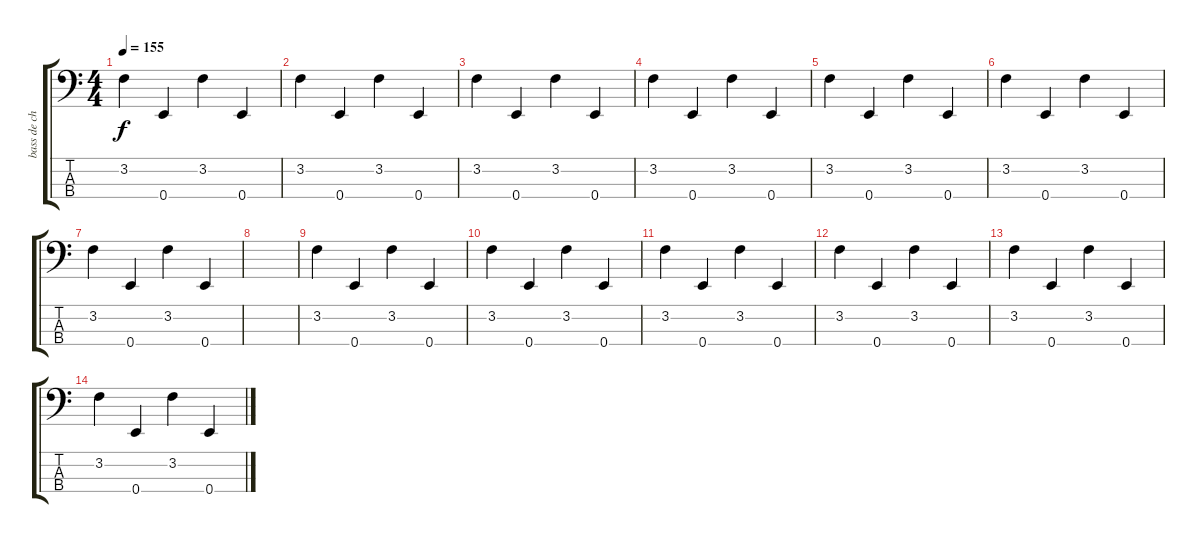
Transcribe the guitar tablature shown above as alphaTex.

\track ("bass de chris" "bass de ch") {instrument acousticguitarnylon}
\staff {score tabs}
\tuning (G2 D2 A1 E1) {hide}
\ts (4 4)
\tempo 155
\clef f4
\ks c
3.2.4{dy f} 0.4.4 3.2.4 0.4.4 |
3.2.4 0.4.4 3.2.4 0.4.4 |
3.2.4 0.4.4 3.2.4 0.4.4 |
3.2.4 0.4.4 3.2.4 0.4.4 |
3.2.4 0.4.4 3.2.4 0.4.4 |
3.2.4 0.4.4 3.2.4 0.4.4 |
3.2.4 0.4.4 3.2.4 0.4.4 |
|
3.2.4 0.4.4 3.2.4 0.4.4 |
3.2.4 0.4.4 3.2.4 0.4.4 |
3.2.4 0.4.4 3.2.4 0.4.4 |
3.2.4 0.4.4 3.2.4 0.4.4 |
3.2.4 0.4.4 3.2.4 0.4.4 |
3.2.4 0.4.4 3.2.4 0.4.4
